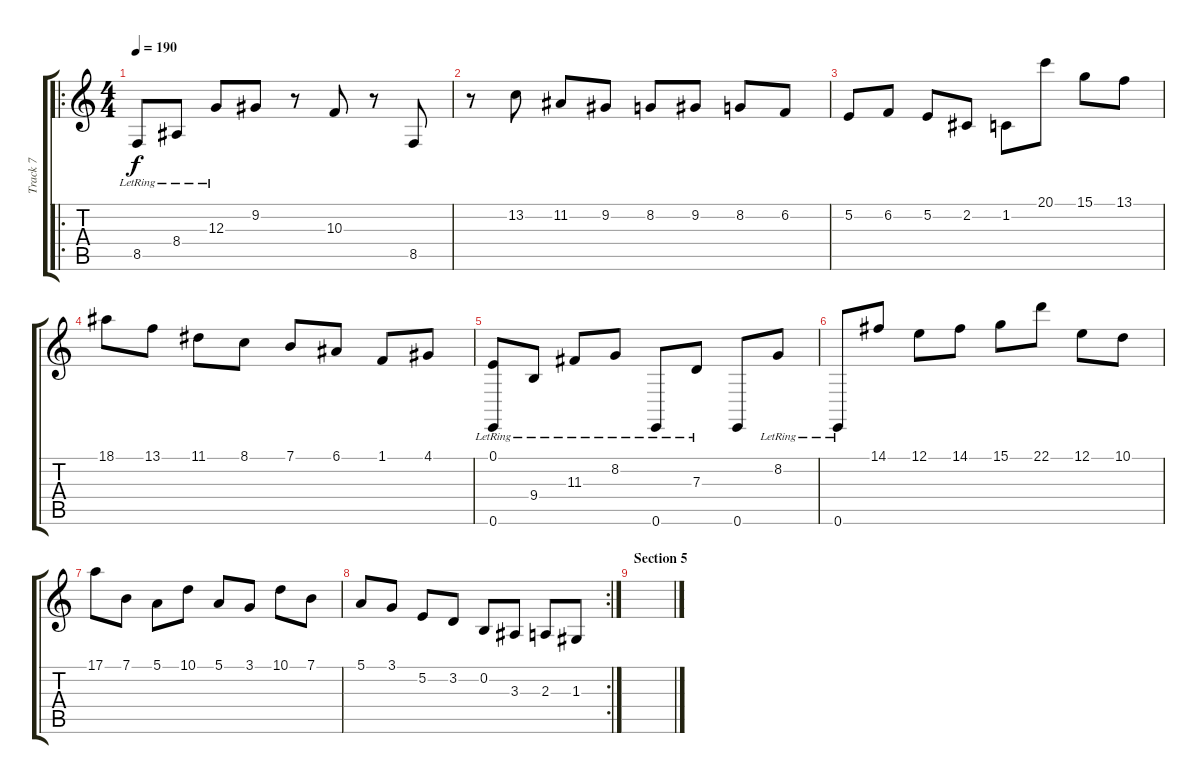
\track ("Track 7" "Track 7") {instrument acousticgrandpiano}
\staff {score tabs}
\tuning (E4 B3 G3 D3 A2 E2) {hide}
\ro
\ts (4 4)
\tempo 190
\clef g2
\ks c
8.5{lr}.8{dy f} 8.4{lr}.8 12.3{lr}.8 9.2.8 r.8 10.3.8 r.8 8.5.8 |
r.8 13.2.8 11.2.8 9.2.8 8.2.8 9.2.8 8.2.8 6.2.8 |
5.2.8 6.2.8 5.2.8 2.2.8 1.2.8 20.1.8 15.1.8 13.1.8 |
18.1.8 13.1.8 11.1.8 8.1.8 7.1.8 6.1.8 1.1.8 4.1.8 |
(0.1{lr} 0.6{lr}).8 9.4{lr}.8 11.3{lr}.8 8.2{lr}.8 0.6{lr}.8 7.3{lr}.8 0.6.8 8.2{lr}.8 |
0.6{lr}.8 14.1.8 12.1.8 14.1.8 15.1.8 22.1.8 12.1.8 10.1.8 |
17.1.8 7.1.8 5.1.8 10.1.8 5.1.8 3.1.8 10.1.8 7.1.8 |
\rc 2
5.1.8 3.1.8 5.2.8 3.2.8 0.2.8 3.3.8 2.3.8 1.3.8 |
\section ("" "Section 5")
